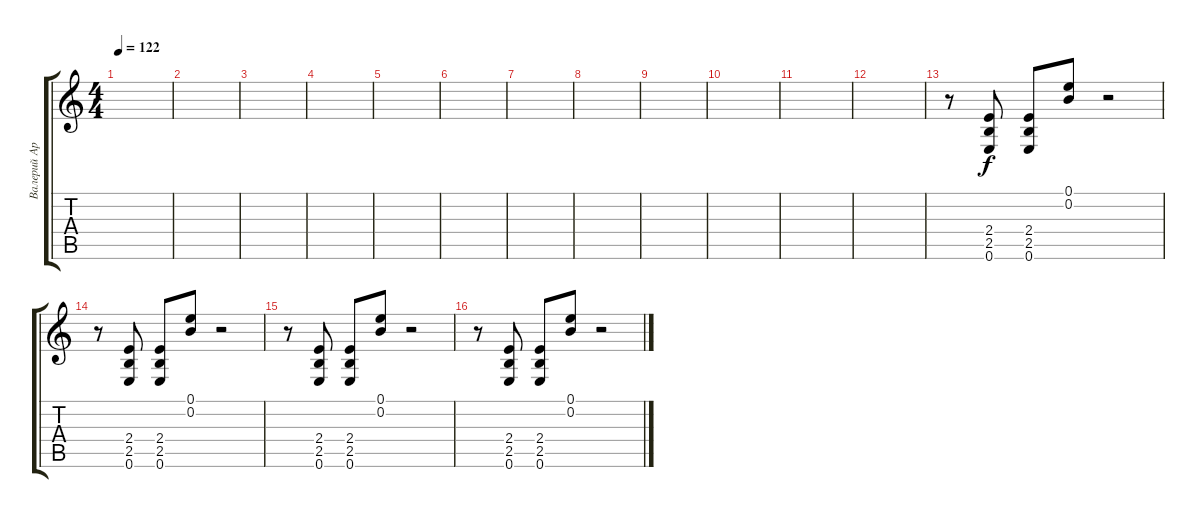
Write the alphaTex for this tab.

\track ("Валерий Аркадин (гитара-запись)" "Валерий Ар") {instrument distortionguitar}
\staff {score tabs}
\tuning (E4 B3 G3 D3 A2 E2) {hide}
\ts (4 4)
\tempo 122
\clef g2
\ks c
|
|
|
|
|
|
|
|
|
|
|
|
r.8 (2.4 2.5 0.6).8 (2.4 2.5 0.6).8 (0.1 0.2).8 r.2 |
r.8 (2.4 2.5 0.6).8 (2.4 2.5 0.6).8 (0.1 0.2).8 r.2 |
r.8 (2.4 2.5 0.6).8 (2.4 2.5 0.6).8 (0.1 0.2).8 r.2 |
r.8 (2.4 2.5 0.6).8 (2.4 2.5 0.6).8 (0.1 0.2).8 r.2
